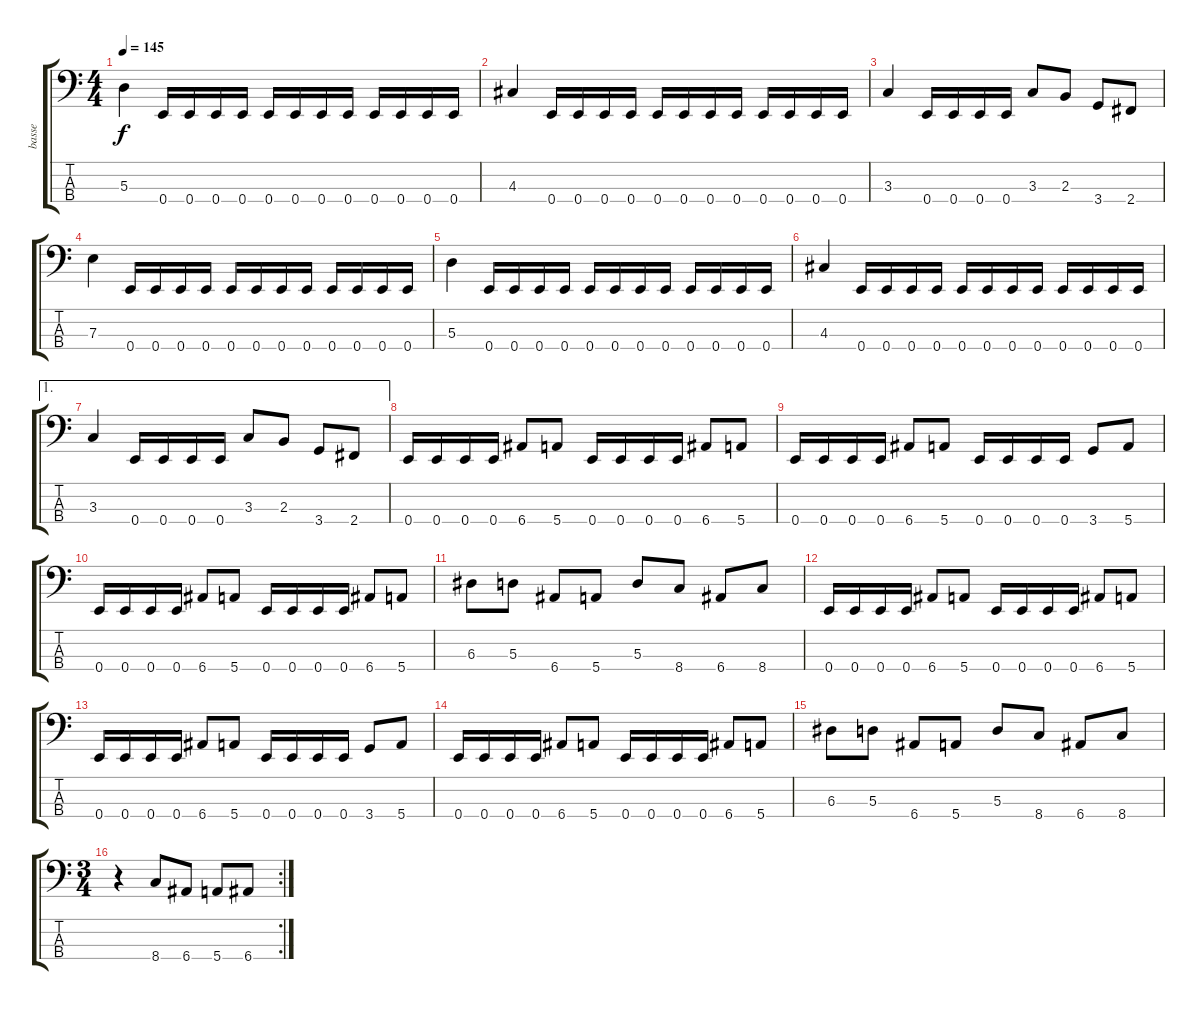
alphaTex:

\track ("basse" "basse") {instrument electricbasspick}
\staff {score tabs}
\tuning (G2 D2 A1 E1) {hide}
\ts (4 4)
\tempo 145
\clef f4
\ks c
5.3.4{dy f} 0.4.16 0.4.16 0.4.16 0.4.16 0.4.16 0.4.16 0.4.16 0.4.16 0.4.16 0.4.16 0.4.16 0.4.16 |
4.3.4 0.4.16 0.4.16 0.4.16 0.4.16 0.4.16 0.4.16 0.4.16 0.4.16 0.4.16 0.4.16 0.4.16 0.4.16 |
3.3.4 0.4.16 0.4.16 0.4.16 0.4.16 3.3.8 2.3.8 3.4.8 2.4.8 |
7.3.4 0.4.16 0.4.16 0.4.16 0.4.16 0.4.16 0.4.16 0.4.16 0.4.16 0.4.16 0.4.16 0.4.16 0.4.16 |
5.3.4 0.4.16 0.4.16 0.4.16 0.4.16 0.4.16 0.4.16 0.4.16 0.4.16 0.4.16 0.4.16 0.4.16 0.4.16 |
4.3.4 0.4.16 0.4.16 0.4.16 0.4.16 0.4.16 0.4.16 0.4.16 0.4.16 0.4.16 0.4.16 0.4.16 0.4.16 |
\ae 1
3.3.4 0.4.16 0.4.16 0.4.16 0.4.16 3.3.8 2.3.8 3.4.8 2.4.8 |
0.4.16 0.4.16 0.4.16 0.4.16 6.4.8 5.4.8 0.4.16 0.4.16 0.4.16 0.4.16 6.4.8 5.4.8 |
0.4.16 0.4.16 0.4.16 0.4.16 6.4.8 5.4.8 0.4.16 0.4.16 0.4.16 0.4.16 3.4.8 5.4.8 |
0.4.16 0.4.16 0.4.16 0.4.16 6.4.8 5.4.8 0.4.16 0.4.16 0.4.16 0.4.16 6.4.8 5.4.8 |
6.3.8 5.3.8 6.4.8 5.4.8 5.3.8 8.4.8 6.4.8 8.4.8 |
0.4.16 0.4.16 0.4.16 0.4.16 6.4.8 5.4.8 0.4.16 0.4.16 0.4.16 0.4.16 6.4.8 5.4.8 |
0.4.16 0.4.16 0.4.16 0.4.16 6.4.8 5.4.8 0.4.16 0.4.16 0.4.16 0.4.16 3.4.8 5.4.8 |
0.4.16 0.4.16 0.4.16 0.4.16 6.4.8 5.4.8 0.4.16 0.4.16 0.4.16 0.4.16 6.4.8 5.4.8 |
6.3.8 5.3.8 6.4.8 5.4.8 5.3.8 8.4.8 6.4.8 8.4.8 |
\rc 2
\ts (3 4)
r.4 8.4.8 6.4.8 5.4.8 6.4.8
